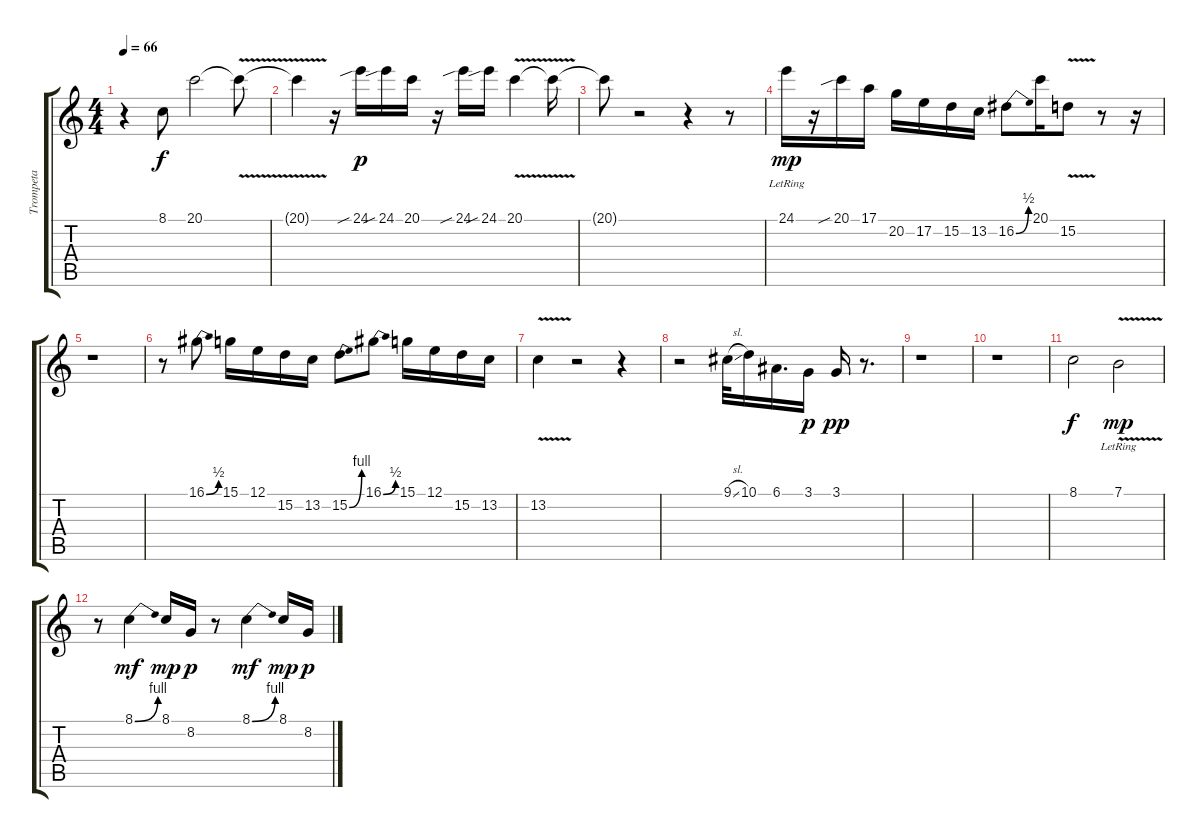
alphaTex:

\track ("Trompeta" "Trompeta") {instrument tenorsax}
\staff {score tabs}
\tuning (E4 B3 G3 D3 A2 E2) {hide}
\ts (4 4)
\tempo 66
\clef g2
\ks c
r.4{dy f} 8.1.8 20.1.2 20.1{v t}.8 |
20.1{t}.4 r.16 24.1{sib}.16{dy p} 24.1{sib}.16 20.1.16 r.16 24.1{sib}.16 24.1{sib}.16 20.1{v}.4 20.1{t}.16 |
20.1{t}.8 r.2 r.4 r.8 |
24.1{lr}.16{dy mp} r.16 20.1{sib}.16 17.1.16 20.2.16 17.2.16 15.2.16 13.2.16 16.2{be (bend 0 0 60 2)}.8 20.1.16 15.2{v}.8 r.8 r.16 |
r.1 |
r.8 16.1{be (bend 0 0 60 2)}.8 15.1.16 12.1.16 15.2.16 13.2.16 15.2{be (bend 0 0 60 4)}.8 16.1{be (bend 0 0 60 2)}.8 15.1.16 12.1.16 15.2.16 13.2.16 |
13.2{v}.4 r.2 r.4 |
r.2 9.1{sl}.32 10.1.16 6.1.16{d} 3.1.16{dy p} 3.1.16{dy pp} r.8{d} |
r.1 |
r.1{volume 2} |
8.1.2{dy f volume 14} 7.1{v lr}.2{dy mp} |
r.8 8.1{be (bend 0 0 60 4)}.4{dy mf volume 3} 8.1.16{dy mp} 8.2.16{dy p} r.8 8.1{be (bend 0 0 60 4)}.4{dy mf} 8.1.16{dy mp} 8.2.16{dy p}
